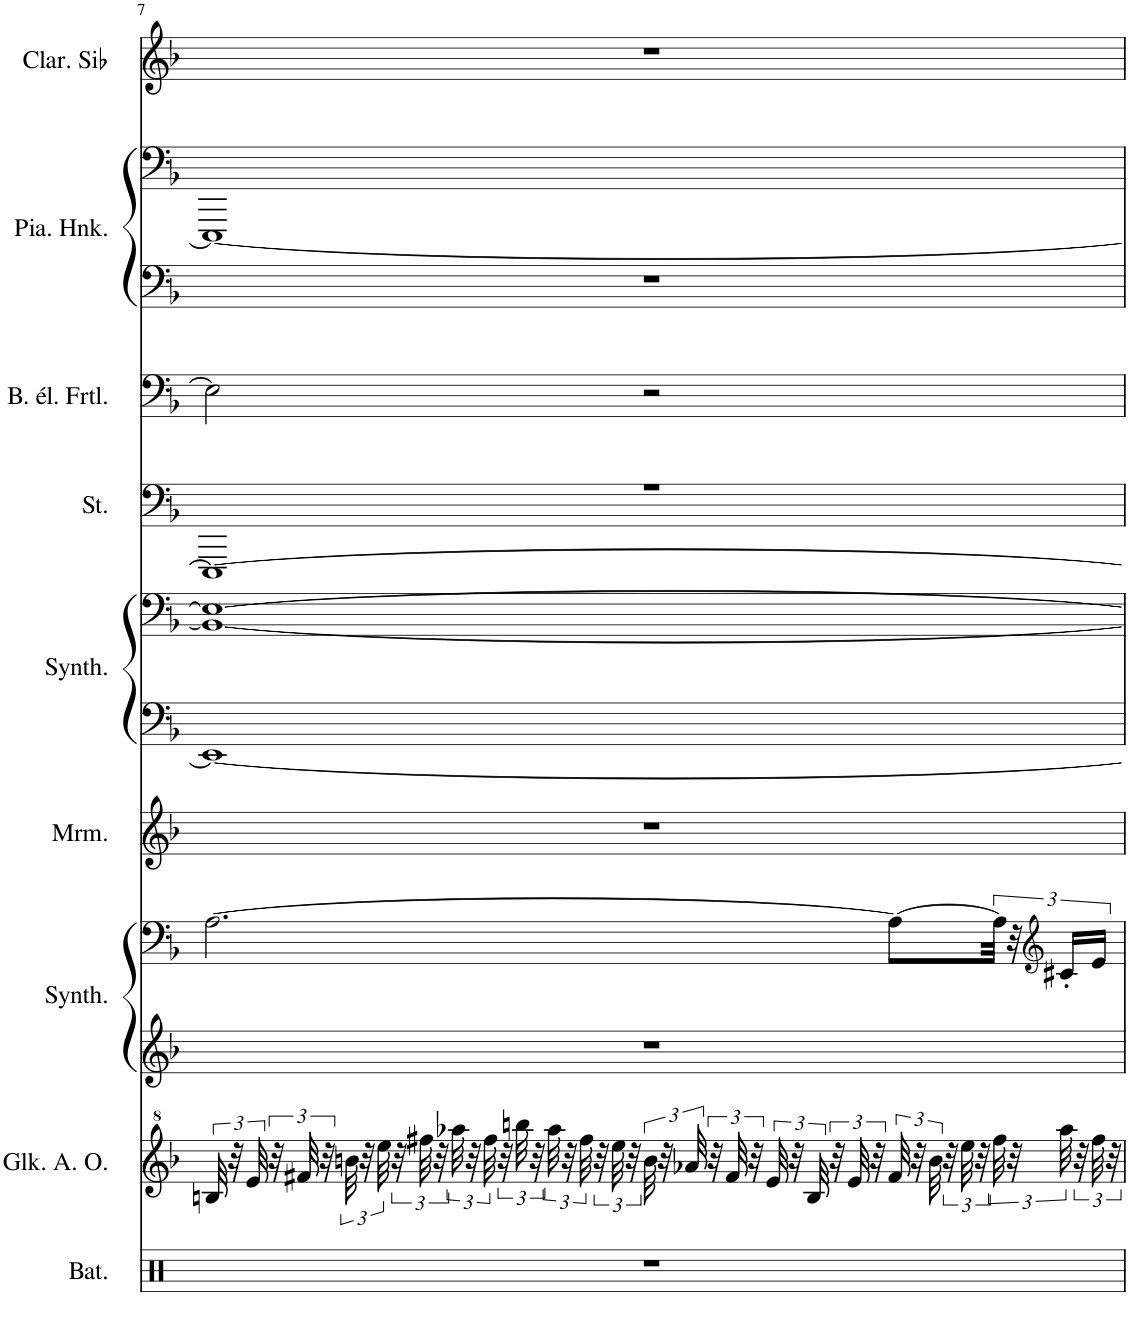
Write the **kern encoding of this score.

**kern	**kern	**kern	**kern	**kern	**kern	**kern	**kern	**kern	**kern	**kern	**kern
*part9	*part8	*part7	*part7	*part6	*part5	*part5	*part4	*part3	*part2	*part2	*part1
*staff12	*staff11	*staff10	*staff9	*staff8	*staff7	*staff6	*staff5	*staff4	*staff3	*staff2	*staff1
*I"Batterie	*I"Glockenspiel Alto Orff	*I"Synthétiseur de cuivres	*	*I"Marimba (double portée)	*I"Synthétiseur Pad	*	*I"Cordes	*I"Basse électrique fretless	*I"Piano Honky Tonk, We Are Th	*	*I"Clarinette en Sib
*I'Bat.	*I'Glk. A. O.	*I'Synth.	*	*I'Mrm.	*I'Synth.	*	*	*I'B. él. Frtl.	*I'Pia. Hnk.	*	*I'Clar. Sib
!!LO:PB:g=z
*clefX	*clefG^2	*clefG2	*clefF4	*clefG2	*clefF4	*clefF4	*clefF4	*clefF4	*clefF4	*clefF4	*clefG2
*	*	*	*	*	*	*	*	*Trd7c12	*	*	*Trd1c2
*k[]	*k[b-]	*k[b-]	*k[b-]	*k[b-]	*k[b-]	*k[b-]	*k[b-]	*k[b-]	*k[b-]	*k[b-]	*k[b-]
*M4/4	*M4/4	*M4/4	*M4/4	*M4/4	*M4/4	*M4/4	*M4/4	*M4/4	*M4/4	*M4/4	*M4/4
=7	=7	=7	=7	=7	=7	=7	=7	=7	=7	=7	=7
*	*	*	*	*	*	*	*^	*	*	*	*
1r	48bn/	1r	[2.A\	1r	1EE_	1BBn_ 1E_	1r	1EEE_	2E\]	1r	1EEE_	1r
.	48r	.	.	.	.	.	.	.	.	.	.	.
.	48ee/	.	.	.	.	.	.	.	.	.	.	.
.	48r	.	.	.	.	.	.	.	.	.	.	.
.	48ff#X/	.	.	.	.	.	.	.	.	.	.	.
.	48r	.	.	.	.	.	.	.	.	.	.	.
.	48bbn\	.	.	.	.	.	.	.	.	.	.	.
.	48r	.	.	.	.	.	.	.	.	.	.	.
.	48eee\	.	.	.	.	.	.	.	.	.	.	.
.	48r	.	.	.	.	.	.	.	.	.	.	.
.	48fff#X\	.	.	.	.	.	.	.	.	.	.	.
.	48r	.	.	.	.	.	.	.	.	.	.	.
.	48aaa-X\	.	.	.	.	.	.	.	.	.	.	.
.	48r	.	.	.	.	.	.	.	.	.	.	.
.	48fff#\	.	.	.	.	.	.	.	.	.	.	.
.	48r	.	.	.	.	.	.	.	.	.	.	.
.	48bbbn\	.	.	.	.	.	.	.	.	.	.	.
.	48r	.	.	.	.	.	.	.	.	.	.	.
.	48aaa-\	.	.	.	.	.	.	.	.	.	.	.
.	48r	.	.	.	.	.	.	.	.	.	.	.
.	48fff#\	.	.	.	.	.	.	.	.	.	.	.
.	48r	.	.	.	.	.	.	.	.	.	.	.
.	48eee\	.	.	.	.	.	.	.	.	.	.	.
.	48r	.	.	.	.	.	.	.	.	.	.	.
.	48bb\	.	.	.	.	.	.	.	2r	.	.	.
.	48r	.	.	.	.	.	.	.	.	.	.	.
.	48aa-X/	.	.	.	.	.	.	.	.	.	.	.
.	48r	.	.	.	.	.	.	.	.	.	.	.
.	48ff#/	.	.	.	.	.	.	.	.	.	.	.
.	48r	.	.	.	.	.	.	.	.	.	.	.
.	48ee/	.	.	.	.	.	.	.	.	.	.	.
.	48r	.	.	.	.	.	.	.	.	.	.	.
.	48b/	.	.	.	.	.	.	.	.	.	.	.
.	48r	.	.	.	.	.	.	.	.	.	.	.
.	48ee/	.	.	.	.	.	.	.	.	.	.	.
.	48r	.	.	.	.	.	.	.	.	.	.	.
.	48ff#/	.	8A\L_	.	.	.	.	.	.	.	.	.
.	48r	.	.	.	.	.	.	.	.	.	.	.
.	48bb\	.	.	.	.	.	.	.	.	.	.	.
.	48r	.	.	.	.	.	.	.	.	.	.	.
.	48eee\	.	.	.	.	.	.	.	.	.	.	.
.	48r	.	.	.	.	.	.	.	.	.	.	.
.	48fff#\	.	48A\Jkk]	.	.	.	.	.	.	.	.	.
.	48r	.	48r	.	.	.	.	.	.	.	.	.
*	*	*	*clefG2	*	*	*	*	*	*	*	*	*
.	48aaa-\	.	24c#X'/LL	.	.	.	.	.	.	.	.	.
.	48r	.	.	.	.	.	.	.	.	.	.	.
.	48fff#\	.	24e/JJ	.	.	.	.	.	.	.	.	.
.	48r	.	.	.	.	.	.	.	.	.	.	.
*	*	*	*	*	*	*	*v	*v	*	*	*	*
=	=	=	=	=	=	=	=	=	=	=	=
*-	*-	*-	*-	*-	*-	*-	*-	*-	*-	*-	*-
